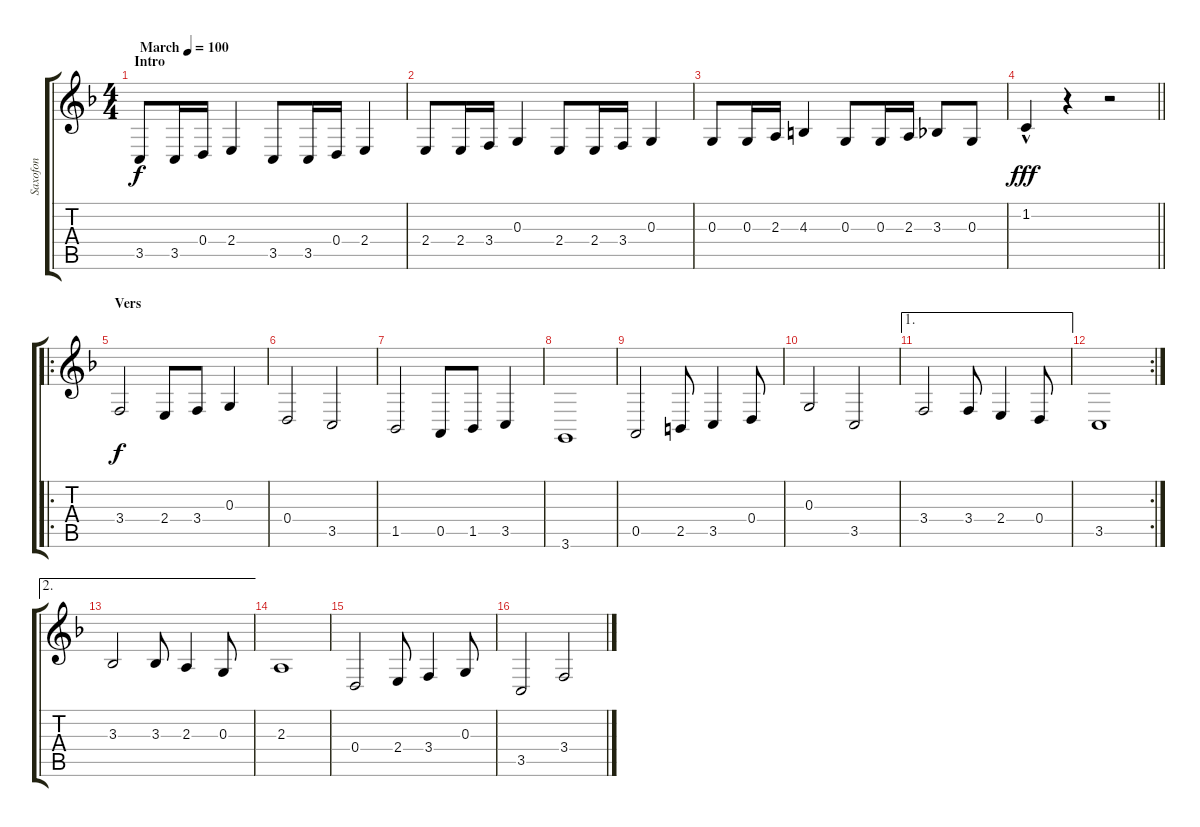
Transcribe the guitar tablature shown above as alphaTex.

\track ("Saxofon" "Saxofon") {instrument tenorsax}
\staff {score tabs}
\tuning (E4 B3 G3 D3 A2 E2) {hide}
\ts (4 4)
\section ("" "Intro")
\tempo (100 "March")
\clef g2
\ks f
3.5.8{dy f instrument tenorsax} 3.5.16 0.4.16 2.4.4 3.5.8 3.5.16 0.4.16 2.4.4 |
2.4.8 2.4.16 3.4.16 0.3.4 2.4.8 2.4.16 3.4.16 0.3.4 |
0.3.8 0.3.16 2.3.16 4.3.4 0.3.8 0.3.16 2.3.16 3.3.8 0.3.8 |
\barLineRight lightlight
1.2{hac}.4{dy fff} r.4 r.2 |
\ro
\section ("" "Vers")
3.4.2{dy f} 2.4.8 3.4.8 0.3.4 |
0.4.2 3.5.2 |
1.5.2 0.5.8 1.5.8 3.5.4 |
3.6.1 |
0.5.2 2.5.8 3.5.4 0.4.8 |
0.3.2 3.5.2 |
\ae 1
3.4.2 3.4.8 2.4.4 0.4.8 |
\rc 2
3.5.1 |
\ae 2
3.3.2 3.3.8 2.3.4 0.3.8 |
2.3.1 |
0.4.2 2.4.8 3.4.4 0.3.8 |
3.5.2 3.4.2
